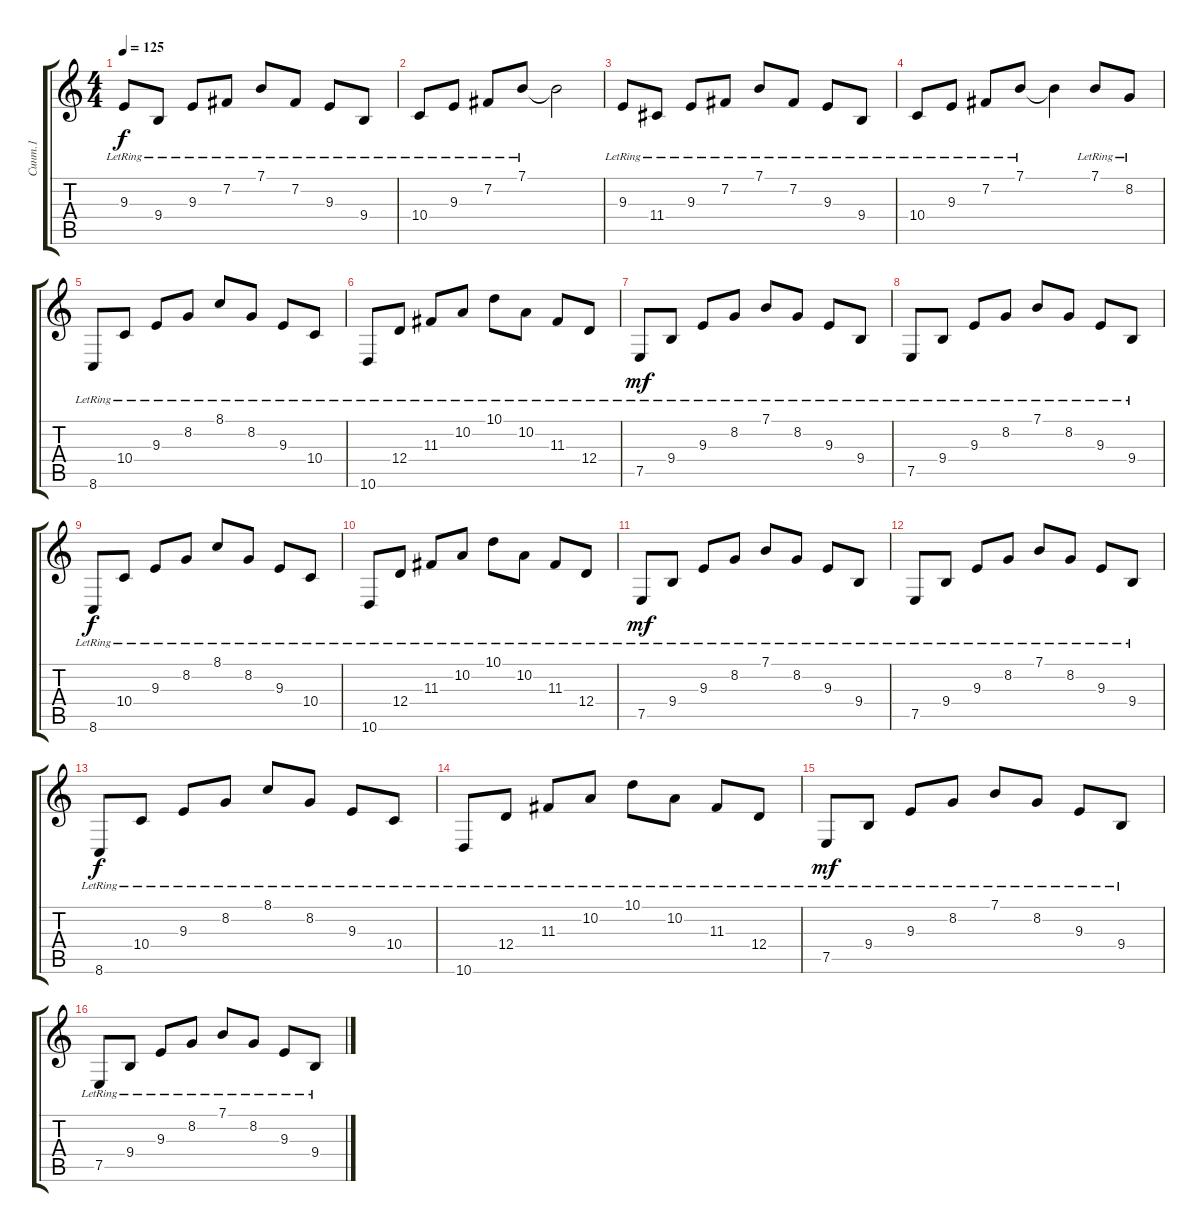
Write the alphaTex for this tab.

\track ("Синт.1" "Синт.1") {instrument harpsichord}
\staff {score tabs}
\tuning (E4 B3 G3 D3 A2 E2) {hide}
\ts (4 4)
\tempo 125
\clef g2
\ks c
9.3{lr}.8{dy f} 9.4{lr}.8 9.3{lr}.8 7.2{lr}.8 7.1{lr}.8 7.2{lr}.8 9.3{lr}.8 9.4{lr}.8 |
10.4{lr}.8 9.3{lr}.8 7.2{lr}.8 7.1{lr}.8 7.1{t}.2 |
9.3{lr}.8 11.4{lr}.8 9.3{lr}.8 7.2{lr}.8 7.1{lr}.8 7.2{lr}.8 9.3{lr}.8 9.4{lr}.8 |
10.4{lr}.8 9.3{lr}.8 7.2{lr}.8 7.1{lr}.8 7.1{t}.4 7.1{lr}.8 8.2{lr}.8 |
8.6{lr}.8 10.4{lr}.8 9.3{lr}.8 8.2{lr}.8 8.1{lr}.8 8.2{lr}.8 9.3{lr}.8 10.4{lr}.8 |
10.6{lr}.8 12.4{lr}.8 11.3{lr}.8 10.2{lr}.8 10.1{lr}.8 10.2{lr}.8 11.3{lr}.8 12.4{lr}.8 |
7.5{lr}.8{dy mf} 9.4{lr}.8 9.3{lr}.8 8.2{lr}.8 7.1{lr}.8 8.2{lr}.8 9.3{lr}.8 9.4{lr}.8 |
7.5{lr}.8 9.4{lr}.8 9.3{lr}.8 8.2{lr}.8 7.1{lr}.8 8.2{lr}.8 9.3{lr}.8 9.4{lr}.8 |
8.6{lr}.8{dy f} 10.4{lr}.8 9.3{lr}.8 8.2{lr}.8 8.1{lr}.8 8.2{lr}.8 9.3{lr}.8 10.4{lr}.8 |
10.6{lr}.8 12.4{lr}.8 11.3{lr}.8 10.2{lr}.8 10.1{lr}.8 10.2{lr}.8 11.3{lr}.8 12.4{lr}.8 |
7.5{lr}.8{dy mf} 9.4{lr}.8 9.3{lr}.8 8.2{lr}.8 7.1{lr}.8 8.2{lr}.8 9.3{lr}.8 9.4{lr}.8 |
7.5{lr}.8 9.4{lr}.8 9.3{lr}.8 8.2{lr}.8 7.1{lr}.8 8.2{lr}.8 9.3{lr}.8 9.4{lr}.8 |
8.6{lr}.8{dy f} 10.4{lr}.8 9.3{lr}.8 8.2{lr}.8 8.1{lr}.8 8.2{lr}.8 9.3{lr}.8 10.4{lr}.8 |
10.6{lr}.8 12.4{lr}.8 11.3{lr}.8 10.2{lr}.8 10.1{lr}.8 10.2{lr}.8 11.3{lr}.8 12.4{lr}.8 |
7.5{lr}.8{dy mf} 9.4{lr}.8 9.3{lr}.8 8.2{lr}.8 7.1{lr}.8 8.2{lr}.8 9.3{lr}.8 9.4{lr}.8 |
7.5{lr}.8 9.4{lr}.8 9.3{lr}.8 8.2{lr}.8 7.1{lr}.8 8.2{lr}.8 9.3{lr}.8 9.4{lr}.8
